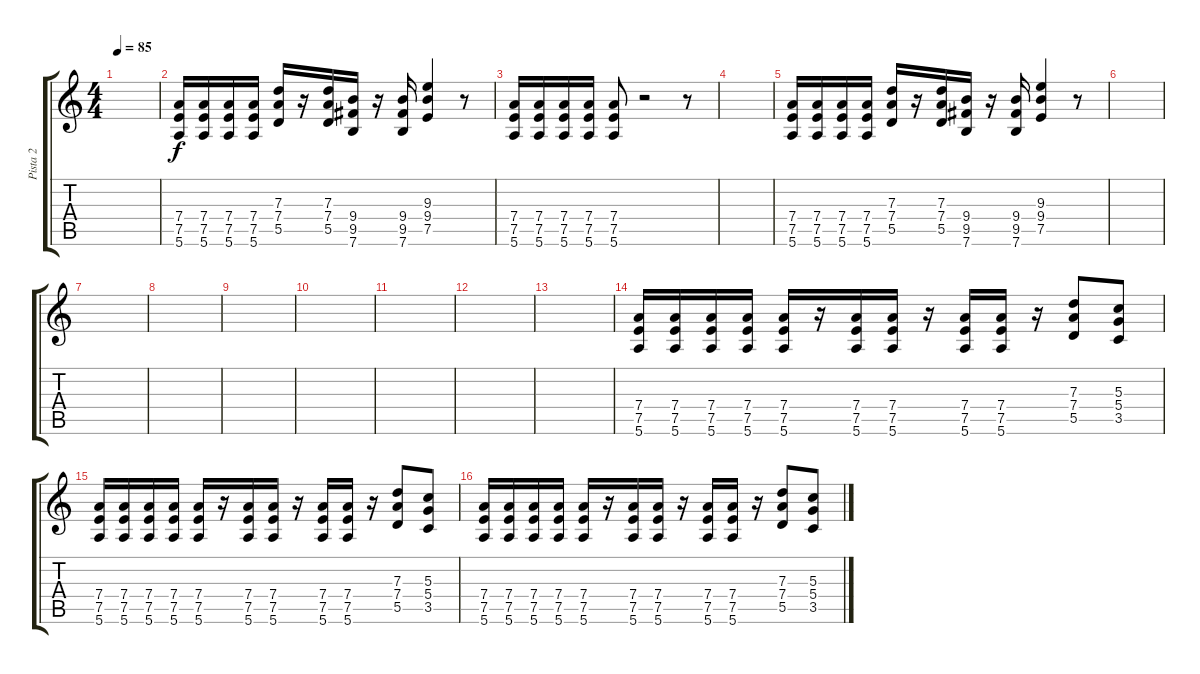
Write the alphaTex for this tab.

\track ("Pista 2" "Pista 2") {instrument overdrivenguitar}
\staff {score tabs}
\tuning (E4 B3 G3 D3 A2 E2) {hide}
\ts (4 4)
\tempo 85
\clef g2
\ks c
|
(7.4 7.5 5.6).16 (7.4 7.5 5.6).16 (7.4 7.5 5.6).16 (7.4 7.5 5.6).16 (7.3 7.4 5.5).16 r.16 (7.3 7.4 5.5).16 (9.4 9.5 7.6).16 r.16 (9.4 9.5 7.6).16 (9.3 9.4 7.5).4 r.8 |
(7.4 7.5 5.6).16 (7.4 7.5 5.6).16 (7.4 7.5 5.6).16 (7.4 7.5 5.6).16 (7.4 7.5 5.6).8 r.2 r.8 |
|
(7.4 7.5 5.6).16 (7.4 7.5 5.6).16 (7.4 7.5 5.6).16 (7.4 7.5 5.6).16 (7.3 7.4 5.5).16 r.16 (7.3 7.4 5.5).16 (9.4 9.5 7.6).16 r.16 (9.4 9.5 7.6).16 (9.3 9.4 7.5).4 r.8 |
|
|
|
|
|
|
|
|
(7.4 7.5 5.6).16 (7.4 7.5 5.6).16 (7.4 7.5 5.6).16 (7.4 7.5 5.6).16 (7.4 7.5 5.6).16 r.16 (7.4 7.5 5.6).16 (7.4 7.5 5.6).16 r.16 (7.4 7.5 5.6).16 (7.4 7.5 5.6).16 r.16 (7.3 7.4 5.5).8 (5.3 5.4 3.5).8 |
(7.4 7.5 5.6).16 (7.4 7.5 5.6).16 (7.4 7.5 5.6).16 (7.4 7.5 5.6).16 (7.4 7.5 5.6).16 r.16 (7.4 7.5 5.6).16 (7.4 7.5 5.6).16 r.16 (7.4 7.5 5.6).16 (7.4 7.5 5.6).16 r.16 (7.3 7.4 5.5).8 (5.3 5.4 3.5).8 |
(7.4 7.5 5.6).16 (7.4 7.5 5.6).16 (7.4 7.5 5.6).16 (7.4 7.5 5.6).16 (7.4 7.5 5.6).16 r.16 (7.4 7.5 5.6).16 (7.4 7.5 5.6).16 r.16 (7.4 7.5 5.6).16 (7.4 7.5 5.6).16 r.16 (7.3 7.4 5.5).8 (5.3 5.4 3.5).8
